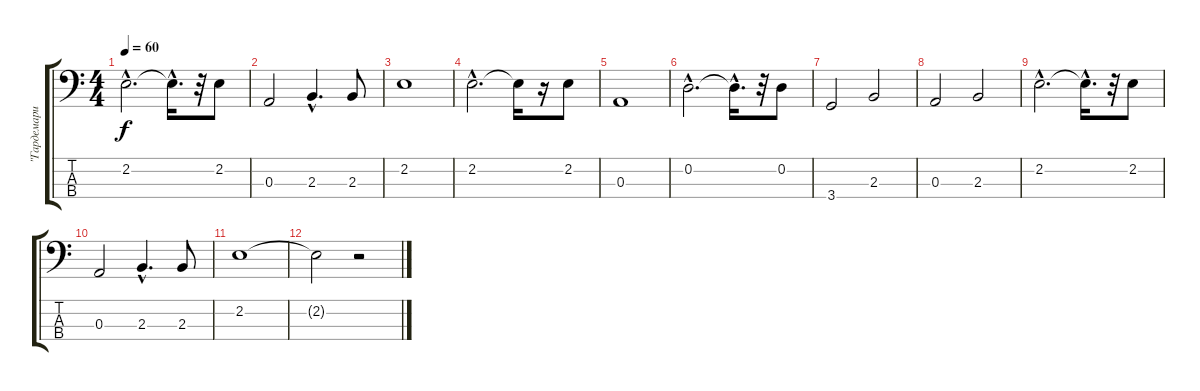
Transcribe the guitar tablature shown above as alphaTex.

\track ("\"Гардемарины\"" "\"Гардемари") {instrument electricbasspick}
\staff {score tabs}
\tuning (G2 D2 A1 E1) {hide}
\ts (4 4)
\tempo 60
\clef f4
\ks c
2.2{hac}.2{d dy f} 2.2{hac t}.16{d} r.32 2.2.8 |
0.3.2 2.3{hac}.4{d} 2.3.8 |
2.2.1 |
2.2{hac}.2{d} 2.2{t}.16 r.16 2.2.8 |
0.3.1 |
0.2{hac}.2{d} 0.2{hac t}.16{d} r.32 0.2.8 |
3.4.2 2.3.2 |
0.3.2 2.3.2 |
2.2{hac}.2{d} 2.2{hac t}.16{d} r.32 2.2.8 |
0.3.2 2.3{hac}.4{d} 2.3.8 |
2.2.1 |
2.2{t}.2 r.2
